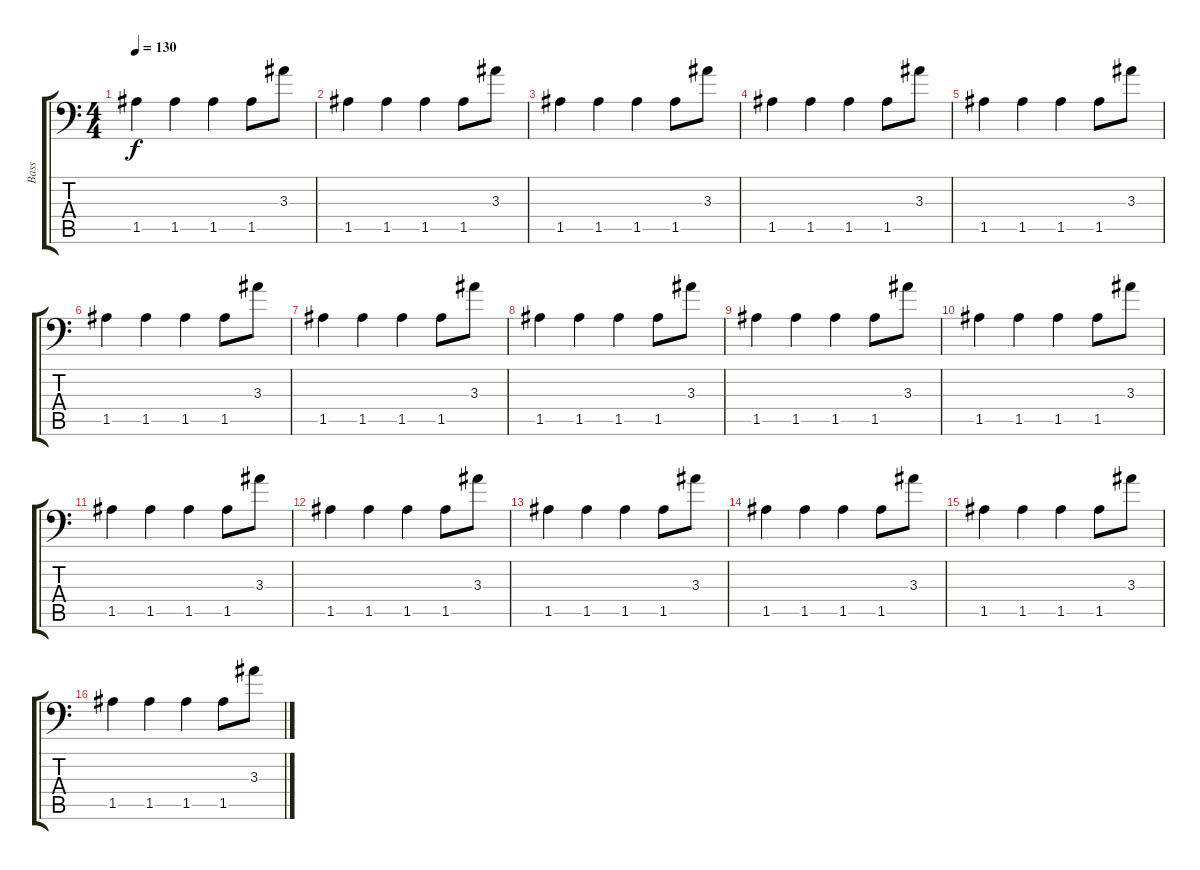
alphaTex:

\track ("Bass" "Bass") {instrument slapbass2}
\staff {score tabs}
\tuning (E4 B3 G3 D3 A2 Bb1) {hide}
\ts (4 4)
\tempo 130
\clef f4
\ks c
1.5.4{dy f} 1.5.4 1.5.4 1.5.8 3.3.8 |
1.5.4 1.5.4 1.5.4 1.5.8 3.3.8 |
1.5.4 1.5.4 1.5.4 1.5.8 3.3.8 |
1.5.4 1.5.4 1.5.4 1.5.8 3.3.8 |
1.5.4 1.5.4 1.5.4 1.5.8 3.3.8 |
1.5.4 1.5.4 1.5.4 1.5.8 3.3.8 |
1.5.4 1.5.4 1.5.4 1.5.8 3.3.8 |
1.5.4 1.5.4 1.5.4 1.5.8 3.3.8 |
1.5.4 1.5.4 1.5.4 1.5.8 3.3.8 |
1.5.4 1.5.4 1.5.4 1.5.8 3.3.8 |
1.5.4 1.5.4 1.5.4 1.5.8 3.3.8 |
1.5.4 1.5.4 1.5.4 1.5.8 3.3.8 |
1.5.4 1.5.4 1.5.4 1.5.8 3.3.8 |
1.5.4 1.5.4 1.5.4 1.5.8 3.3.8 |
1.5.4 1.5.4 1.5.4 1.5.8 3.3.8 |
1.5.4 1.5.4 1.5.4 1.5.8 3.3.8
